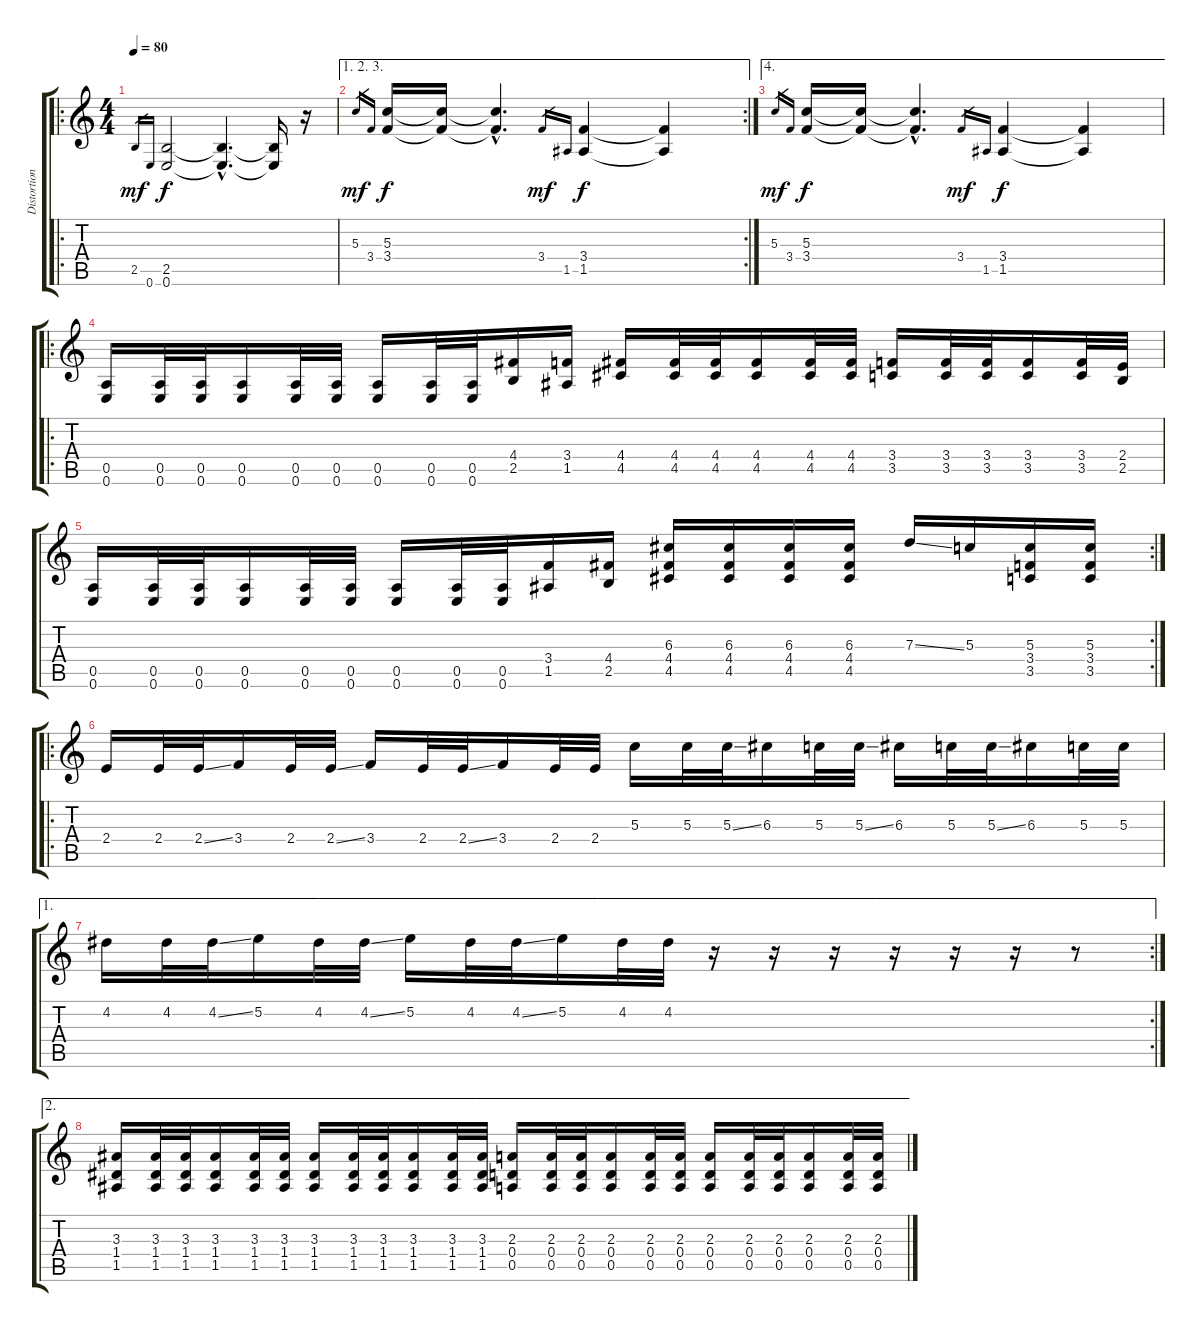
\track ("Distortion" "Distortion") {instrument distortionguitar}
\staff {score tabs}
\tuning (E4 B3 G3 D3 A2 E2) {hide}
\ro
\ts (4 4)
\section ("" "")
\tempo 80
\clef g2
\ks c
2.5.16{gr dy mf} 0.6.16{gr} (2.5 0.6).2{dy f} (2.5{hac t} 0.6{hac t}).4{d} (2.5{t} 0.6{t}).16 r.16 |
\ae (1 2 3)
\rc 2
5.3.16{gr dy mf} 3.4.16{gr} (5.3 3.4).16{dy f} (5.3{t} 3.4{t}).16 (5.3{hac t} 3.4{hac t}).4{d} 3.4.16{gr dy mf} 1.5.16{gr} (3.4 1.5).4{dy f} (3.4{t} 1.5{t}).4 |
\ae 4
5.3.16{gr dy mf} 3.4.16{gr} (5.3 3.4).16{dy f} (5.3{t} 3.4{t}).16 (5.3{hac t} 3.4{hac t}).4{d} 3.4.16{gr dy mf} 1.5.16{gr} (3.4 1.5).4{dy f} (3.4{t} 1.5{t}).4 |
\ro
\section ("" "")
(0.5 0.6).16 (0.5 0.6).32 (0.5 0.6).32 (0.5 0.6).16 (0.5 0.6).32 (0.5 0.6).32 (0.5 0.6).16 (0.5 0.6).32 (0.5 0.6).32 (4.4 2.5).16 (3.4 1.5).16 (4.4 4.5).16 (4.4 4.5).32 (4.4 4.5).32 (4.4 4.5).16 (4.4 4.5).32 (4.4 4.5).32 (3.4 3.5).16 (3.4 3.5).32 (3.4 3.5).32 (3.4 3.5).16 (3.4 3.5).32 (2.4 2.5).32 |
\rc 2
(0.5 0.6).16 (0.5 0.6).32 (0.5 0.6).32 (0.5 0.6).16 (0.5 0.6).32 (0.5 0.6).32 (0.5 0.6).16 (0.5 0.6).32 (0.5 0.6).32 (3.4 1.5).16 (4.4 2.5).16 (6.3 4.4 4.5).16 (6.3 4.4 4.5).16 (6.3 4.4 4.5).16 (6.3 4.4 4.5).16 7.3{ss}.16 5.3.16 (5.3 3.4 3.5).16 (5.3 3.4 3.5).16 |
\ro
\section ("" "")
2.4.16 2.4.32 2.4{ss}.32 3.4.16 2.4.32 2.4{ss}.32 3.4.16 2.4.32 2.4{ss}.32 3.4.16 2.4.32 2.4.32 5.3.16 5.3.32 5.3{ss}.32 6.3.16 5.3.32 5.3{ss}.32 6.3.16 5.3.32 5.3{ss}.32 6.3.16 5.3.32 5.3.32 |
\ae 1
\rc 2
4.2.16 4.2.32 4.2{ss}.32 5.2.16 4.2.32 4.2{ss}.32 5.2.16 4.2.32 4.2{ss}.32 5.2.16 4.2.32 4.2.32 r.16 r.16 r.16 r.16 r.16 r.16 r.8 |
\ae 2
(3.3 1.4 1.5).16 (3.3 1.4 1.5).32 (3.3 1.4 1.5).32 (3.3 1.4 1.5).16 (3.3 1.4 1.5).32 (3.3 1.4 1.5).32 (3.3 1.4 1.5).16 (3.3 1.4 1.5).32 (3.3 1.4 1.5).32 (3.3 1.4 1.5).16 (3.3 1.4 1.5).32 (3.3 1.4 1.5).32 (2.3 0.4 0.5).16 (2.3 0.4 0.5).32 (2.3 0.4 0.5).32 (2.3 0.4 0.5).16 (2.3 0.4 0.5).32 (2.3 0.4 0.5).32 (2.3 0.4 0.5).16 (2.3 0.4 0.5).32 (2.3 0.4 0.5).32 (2.3 0.4 0.5).16 (2.3 0.4 0.5).32 (2.3 0.4 0.5).32
